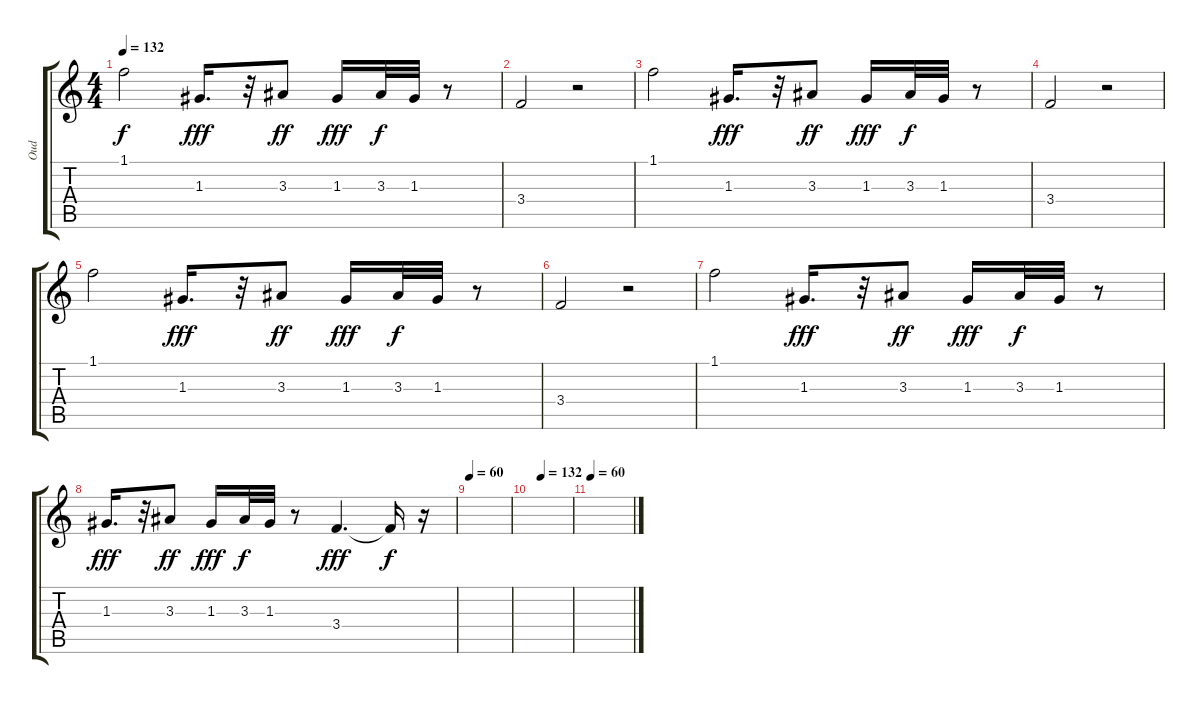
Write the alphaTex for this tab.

\track ("Oud" "Oud") {instrument banjo}
\staff {score tabs}
\tuning (E4 B3 G3 D3 A2 E2) {hide}
\displaytranspose 12
\ts (4 4)
\tempo 132
\clef g2
\ks c
1.1.2{dy f} 1.3.16{d dy fff} r.32 3.3.8{dy ff} 1.3.16{dy fff} 3.3.32{dy f} 1.3.32 r.8 |
3.4.2 r.2 |
1.1.2 1.3.16{d dy fff} r.32 3.3.8{dy ff} 1.3.16{dy fff} 3.3.32{dy f} 1.3.32 r.8 |
3.4.2 r.2 |
1.1.2 1.3.16{d dy fff} r.32 3.3.8{dy ff} 1.3.16{dy fff} 3.3.32{dy f} 1.3.32 r.8 |
3.4.2 r.2 |
1.1.2 1.3.16{d dy fff} r.32 3.3.8{dy ff} 1.3.16{dy fff} 3.3.32{dy f} 1.3.32 r.8 |
1.3.16{d dy fff} r.32 3.3.8{dy ff} 1.3.16{dy fff} 3.3.32{dy f} 1.3.32 r.8 3.4.4{d dy fff} 3.4{t}.16{dy f} r.16 |
\tempo 60
|
\tempo (132 0.25)
|
\tempo 60
